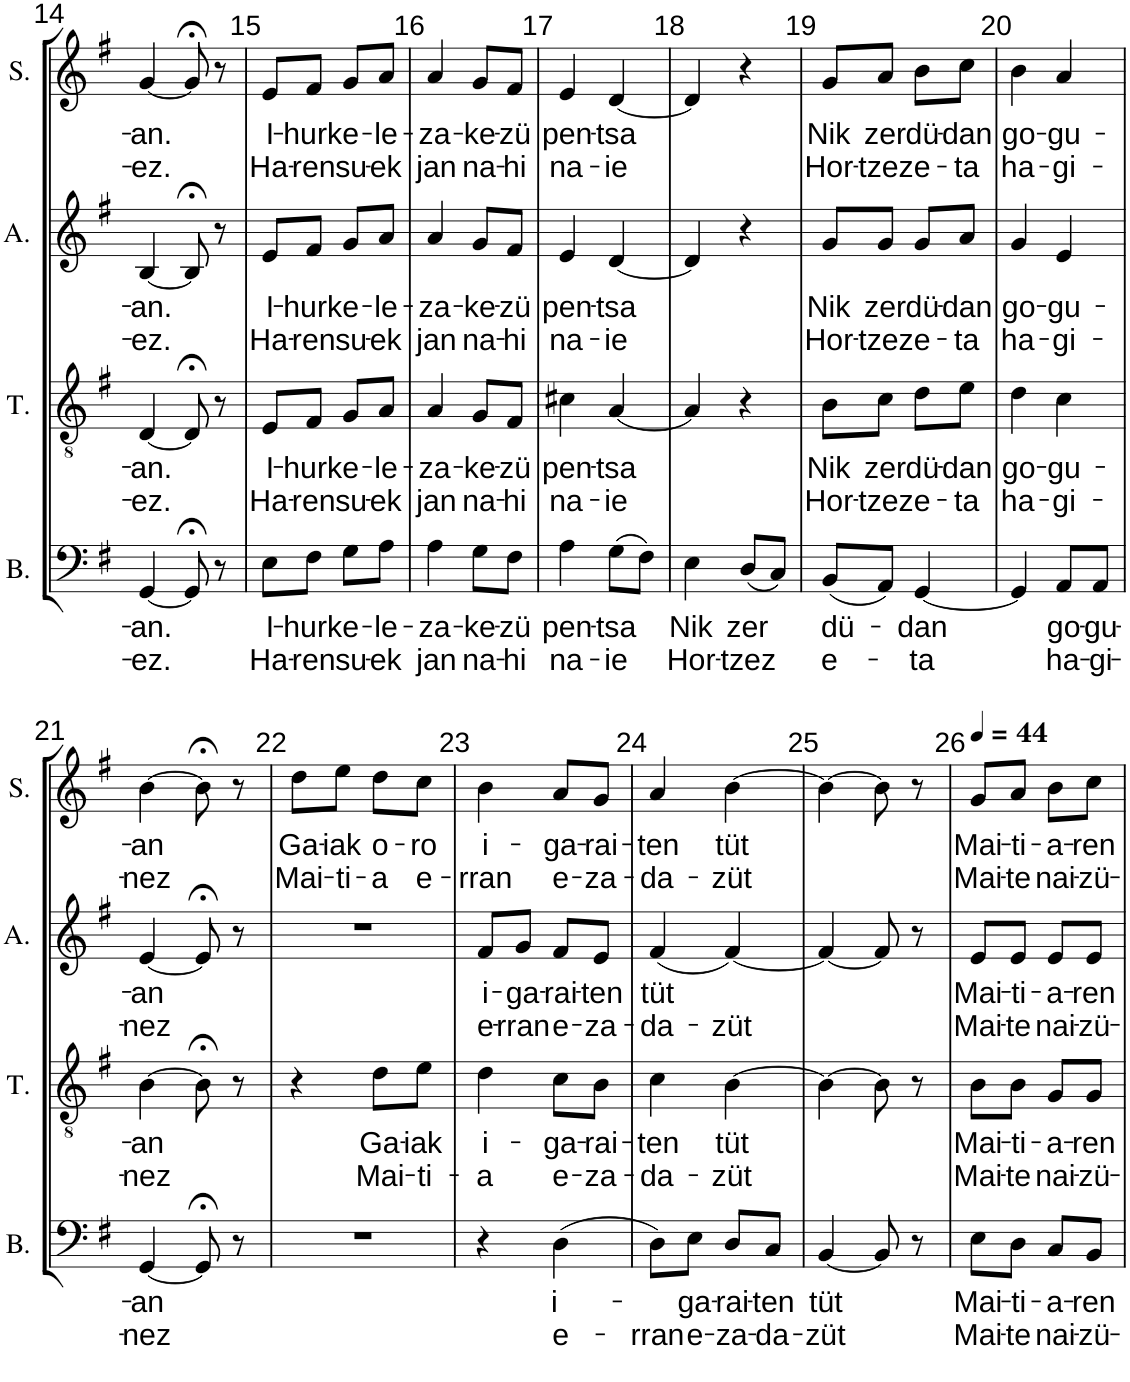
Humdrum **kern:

**kern	**text	**text	**kern	**text	**text	**kern	**text	**text	**kern	**text	**text
*part4	*part4	*part4	*part3	*part3	*part3	*part2	*part2	*part2	*part1	*part1	*part1
*staff4	*staff4	*staff4	*staff3	*staff3	*staff3	*staff2	*staff2	*staff2	*staff1	*staff1	*staff1
*I"Basse	*	*	*I"Ténor	*	*	*I"Alto	*	*	*I"Soprano	*	*
*I'B.	*	*	*I'T.	*	*	*I'A.	*	*	*I'S.	*	*
!!LO:PB:g=z
*clefF4	*	*	*clefGv2	*	*	*clefG2	*	*	*clefG2	*	*
*k[f#]	*	*	*k[f#]	*	*	*k[f#]	*	*	*k[f#]	*	*
*M2/4	*	*	*M2/4	*	*	*M2/4	*	*	*M2/4	*	*
=14	=14	=14	=14	=14	=14	=14	=14	=14	=14	=14	=14
!	!LO:LY:b	!LO:LY:b	!	!LO:LY:b	!LO:LY:b	!	!LO:LY:b	!LO:LY:b	!	!LO:LY:b	!LO:LY:b
[4GG/	-an.	-ez.	[4D/	-an.	-ez.	[4B/	-an.	-ez.	[4g/	-an.	-ez.
8GG;</]	.	.	8D;</]	.	.	8B;</]	.	.	8g;</]	.	.
8r	.	.	8r	.	.	8r	.	.	8r	.	.
=15	=15	=15	=15	=15	=15	=15	=15	=15	=15	=15	=15
!	!LO:LY:b	!LO:LY:b	!	!LO:LY:b	!LO:LY:b	!	!LO:LY:b	!LO:LY:b	!	!LO:LY:b	!LO:LY:b
8E\L	I-	Ha-	8E/L	I-	Ha-	8e/L	I-	Ha-	8e/L	I-	Ha-
!	!LO:LY:b	!LO:LY:b	!	!LO:LY:b	!LO:LY:b	!	!LO:LY:b	!LO:LY:b	!	!LO:LY:b	!LO:LY:b
8F#\J	-hurk	-ren	8F#/J	-hurk	-ren	8f#/J	-hurk	-ren	8f#/J	-hurk	-ren
!	!LO:LY:b	!LO:LY:b	!	!LO:LY:b	!LO:LY:b	!	!LO:LY:b	!LO:LY:b	!	!LO:LY:b	!LO:LY:b
8G\L	e-	su-	8G/L	e-	su-	8g/L	e-	su-	8g/L	e-	su-
!	!LO:LY:b	!LO:LY:b	!	!LO:LY:b	!LO:LY:b	!	!LO:LY:b	!LO:LY:b	!	!LO:LY:b	!LO:LY:b
8A\J	-le-	-ek	8A/J	-le-	-ek	8a/J	-le-	-ek	8a/J	-le-	-ek
=16	=16	=16	=16	=16	=16	=16	=16	=16	=16	=16	=16
!	!LO:LY:b	!LO:LY:b	!	!LO:LY:b	!LO:LY:b	!	!LO:LY:b	!LO:LY:b	!	!LO:LY:b	!LO:LY:b
4A\	-za-	jan	4A/	-za-	jan	4a/	-za-	jan	4a/	-za-	jan
!	!LO:LY:b	!LO:LY:b	!	!LO:LY:b	!LO:LY:b	!	!LO:LY:b	!LO:LY:b	!	!LO:LY:b	!LO:LY:b
8G\L	-ke-	na-	8G/L	-ke-	na-	8g/L	-ke-	na-	8g/L	-ke-	na-
!	!LO:LY:b	!LO:LY:b	!	!LO:LY:b	!LO:LY:b	!	!LO:LY:b	!LO:LY:b	!	!LO:LY:b	!LO:LY:b
8F#\J	-zü	-hi	8F#/J	-zü	-hi	8f#/J	-zü	-hi	8f#/J	-zü	-hi
=17	=17	=17	=17	=17	=17	=17	=17	=17	=17	=17	=17
!	!LO:LY:b	!LO:LY:b	!	!LO:LY:b	!LO:LY:b	!	!LO:LY:b	!LO:LY:b	!	!LO:LY:b	!LO:LY:b
4A\	pen-	na-	4c#X\	pen-	na-	4e/	pen-	na-	4e/	pen-	na-
!	!LO:LY:b	!LO:LY:b	!	!LO:LY:b	!LO:LY:b	!	!LO:LY:b	!LO:LY:b	!	!LO:LY:b	!LO:LY:b
(8G\L	-tsa	-ie	[4A/	-tsa	-ie	[4d/	-tsa	-ie	[4d/	-tsa	-ie
8F#\J)	.	.	.	.	.	.	.	.	.	.	.
=18	=18	=18	=18	=18	=18	=18	=18	=18	=18	=18	=18
!	!LO:LY:b	!LO:LY:b	!	!	!	!	!	!	!	!	!
4E\	Nik	Hor-	4A/]	.	.	4d/]	.	.	4d/]	.	.
!	!LO:LY:b	!LO:LY:b	!	!	!	!	!	!	!	!	!
(8D/L	zer	-tzez	4r	.	.	4r	.	.	4r	.	.
8C/J)	.	.	.	.	.	.	.	.	.	.	.
=19	=19	=19	=19	=19	=19	=19	=19	=19	=19	=19	=19
!	!LO:LY:b	!LO:LY:b	!	!LO:LY:b	!LO:LY:b	!	!LO:LY:b	!LO:LY:b	!	!LO:LY:b	!LO:LY:b
(8BB/L	dü-	e-	8B\L	Nik	Hor-	8g/L	Nik	Hor-	8g/L	Nik	Hor-
!	!	!	!	!LO:LY:b	!LO:LY:b	!	!LO:LY:b	!LO:LY:b	!	!LO:LY:b	!LO:LY:b
8AA/J)	.	.	8c\J	zer	-tzez	8g/J	zer	-tzez	8a/J	zer	-tzez
!	!LO:LY:b	!LO:LY:b	!	!LO:LY:b	!LO:LY:b	!	!LO:LY:b	!LO:LY:b	!	!LO:LY:b	!LO:LY:b
[4GG/	-dan	-ta	8d\L	dü-	e-	8g/L	dü-	e-	8b\L	dü-	e-
!	!	!	!	!LO:LY:b	!LO:LY:b	!	!LO:LY:b	!LO:LY:b	!	!LO:LY:b	!LO:LY:b
.	.	.	8e\J	-dan	-ta	8a/J	-dan	-ta	8cc\J	-dan	-ta
=20	=20	=20	=20	=20	=20	=20	=20	=20	=20	=20	=20
!	!	!	!	!LO:LY:b	!LO:LY:b	!	!LO:LY:b	!LO:LY:b	!	!LO:LY:b	!LO:LY:b
4GG/]	.	.	4d\	go-	ha-	4g/	go-	ha-	4b\	go-	ha-
!	!LO:LY:b	!LO:LY:b	!	!LO:LY:b	!LO:LY:b	!	!LO:LY:b	!LO:LY:b	!	!LO:LY:b	!LO:LY:b
8AA/L	go-	ha-	4c\	-gu-	-gi-	4e/	-gu-	-gi-	4a/	-gu-	-gi-
!	!LO:LY:b	!LO:LY:b	!	!	!	!	!	!	!	!	!
8AA/J	-gu-	-gi-	.	.	.	.	.	.	.	.	.
!!LO:LB:g=z
=21	=21	=21	=21	=21	=21	=21	=21	=21	=21	=21	=21
!	!LO:LY:b	!LO:LY:b	!	!LO:LY:b	!LO:LY:b	!	!LO:LY:b	!LO:LY:b	!	!LO:LY:b	!LO:LY:b
[4GG/	-an	-nez	[4B\	-an	-nez	[4e/	-an	-nez	[4b\	-an	-nez
8GG;</]	.	.	8B;<\]	.	.	8e;</]	.	.	8b;<\]	.	.
8r	.	.	8r	.	.	8r	.	.	8r	.	.
=22	=22	=22	=22	=22	=22	=22	=22	=22	=22	=22	=22
!	!	!	!	!	!	!	!	!	!	!LO:LY:b	!LO:LY:b
2r	.	.	4r	.	.	2r	.	.	8dd\L	Ga-	Mai-
!	!	!	!	!	!	!	!	!	!	!LO:LY:b	!LO:LY:b
.	.	.	.	.	.	.	.	.	8ee\J	-iak	-ti-
!	!	!	!	!LO:LY:b	!LO:LY:b	!	!	!	!	!LO:LY:b	!LO:LY:b
.	.	.	8d\L	Ga-	Mai-	.	.	.	8dd\L	o-	-a
!	!	!	!	!LO:LY:b	!LO:LY:b	!	!	!	!	!LO:LY:b	!LO:LY:b
.	.	.	8e\J	-iak	-ti-	.	.	.	8cc\J	-ro	e-
=23	=23	=23	=23	=23	=23	=23	=23	=23	=23	=23	=23
!	!	!	!	!LO:LY:b	!LO:LY:b	!	!LO:LY:b	!LO:LY:b	!	!LO:LY:b	!LO:LY:b
4r	.	.	4d\	i-	-a	8f#/L	i-	e-	4b\	i-	-rran
!	!	!	!	!	!	!	!LO:LY:b	!LO:LY:b	!	!	!
.	.	.	.	.	.	8g/J	-ga-	-rran	.	.	.
!	!LO:LY:b	!LO:LY:b	!	!LO:LY:b	!LO:LY:b	!	!LO:LY:b	!LO:LY:b	!	!LO:LY:b	!LO:LY:b
(4D\	i-	e-	8c\L	-ga-	e-	8f#/L	-rai-	e-	8a/L	-ga-	e-
!	!	!	!	!LO:LY:b	!LO:LY:b	!	!LO:LY:b	!LO:LY:b	!	!LO:LY:b	!LO:LY:b
.	.	.	8B\J	-rai-	-za-	8e/J	-ten	-za-	8g/J	-rai-	-za-
=24	=24	=24	=24	=24	=24	=24	=24	=24	=24	=24	=24
!	!	!LO:LY:b	!	!LO:LY:b	!LO:LY:b	!	!LO:LY:b	!LO:LY:b	!	!LO:LY:b	!LO:LY:b
8D\L)	.	-rran	4c\	-ten	-da-	(4f#/	tüt	-da-	4a/	-ten	-da-
!	!LO:LY:b	!LO:LY:b	!	!	!	!	!	!	!	!	!
8E\J	-ga-	e-	.	.	.	.	.	.	.	.	.
!	!LO:LY:b	!LO:LY:b	!	!LO:LY:b	!LO:LY:b	!	!	!LO:LY:b	!	!LO:LY:b	!LO:LY:b
8D/L	-rai-	-za-	[4B\	tüt	-züt	[4f#/)	.	-züt	[4b\	tüt	-züt
!	!LO:LY:b	!LO:LY:b	!	!	!	!	!	!	!	!	!
8C/J	-ten	-da-	.	.	.	.	.	.	.	.	.
=25	=25	=25	=25	=25	=25	=25	=25	=25	=25	=25	=25
!	!LO:LY:b	!LO:LY:b	!	!	!	!	!	!	!	!	!
[4BB/	tüt	-züt	4B\_	.	.	4f#/_	.	.	4b\_	.	.
8BB/]	.	.	8B\]	.	.	8f#/]	.	.	8b\]	.	.
8r	.	.	8r	.	.	8r	.	.	8r	.	.
=26	=26	=26	=26	=26	=26	=26	=26	=26	=26	=26	=26
*	*	*	*	*	*	*	*	*	*MM44	*	*
!	!LO:LY:b	!LO:LY:b	!	!LO:LY:b	!LO:LY:b	!	!LO:LY:b	!LO:LY:b	!	!LO:LY:b	!LO:LY:b
8E\L	Mai-	Mai-	8B\L	Mai-	Mai-	8e/L	Mai-	Mai-	8g/L	Mai-	Mai-
!	!LO:LY:b	!LO:LY:b	!	!LO:LY:b	!LO:LY:b	!	!LO:LY:b	!LO:LY:b	!	!LO:LY:b	!LO:LY:b
8D\J	-ti-	-te	8B\J	-ti-	-te	8e/J	-ti-	-te	8a/J	-ti-	-te
!	!LO:LY:b	!LO:LY:b	!	!LO:LY:b	!LO:LY:b	!	!LO:LY:b	!LO:LY:b	!	!LO:LY:b	!LO:LY:b
8C/L	-a-	nai-	8G/L	-a-	nai-	8e/L	-a-	nai-	8b\L	-a-	nai-
!	!LO:LY:b	!LO:LY:b	!	!LO:LY:b	!LO:LY:b	!	!LO:LY:b	!LO:LY:b	!	!LO:LY:b	!LO:LY:b
8BB/J	-ren	-zü-	8G/J	-ren	-zü-	8e/J	-ren	-zü-	8cc\J	-ren	-zü-
=	=	=	=	=	=	=	=	=	=	=	=
*-	*-	*-	*-	*-	*-	*-	*-	*-	*-	*-	*-
